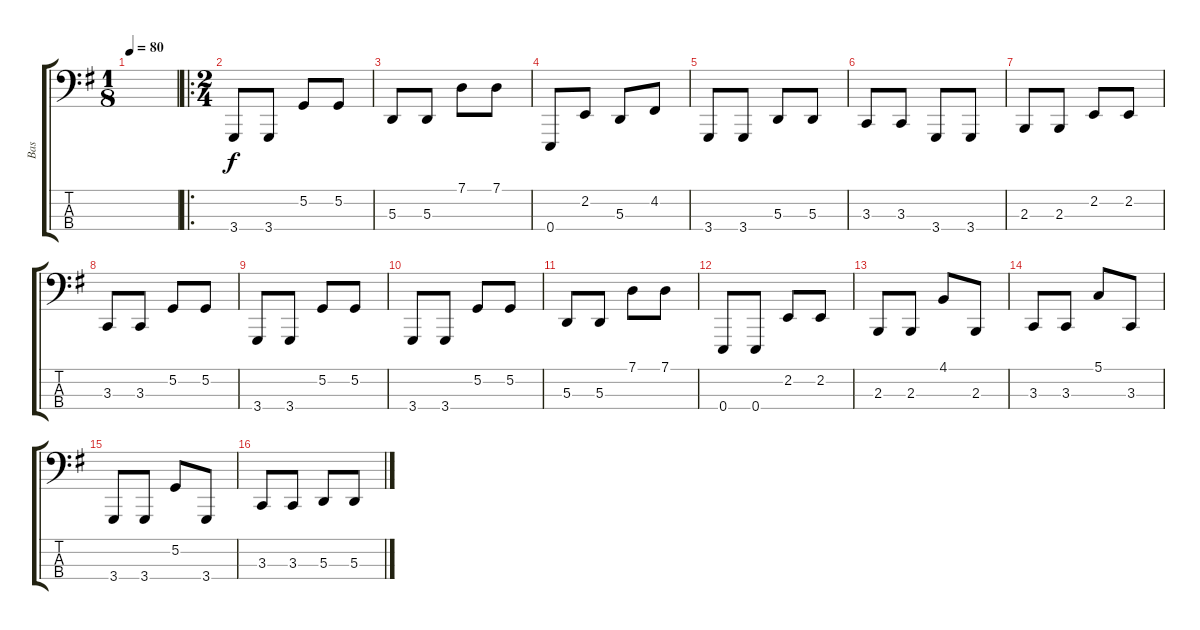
\track ("Bas" "Bas") {instrument cello}
\staff {score tabs}
\tuning (G2 D2 A1 E1) {hide}
\ts (1 8)
\tempo 80
\clef f4
\ks g
|
\ro
\ts (2 4)
3.4.8 3.4.8 5.2.8 5.2.8 |
5.3.8 5.3.8 7.1.8 7.1.8 |
0.4.8 2.2.8 5.3.8 4.2.8 |
3.4.8 3.4.8 5.3.8 5.3.8 |
3.3.8 3.3.8 3.4.8 3.4.8 |
2.3.8 2.3.8 2.2.8 2.2.8 |
3.3.8 3.3.8 5.2.8 5.2.8 |
3.4.8 3.4.8 5.2.8 5.2.8 |
3.4.8 3.4.8 5.2.8 5.2.8 |
5.3.8 5.3.8 7.1.8 7.1.8 |
0.4.8 0.4.8 2.2.8 2.2.8 |
2.3.8 2.3.8 4.1.8 2.3.8 |
3.3.8 3.3.8 5.1.8 3.3.8 |
3.4.8 3.4.8 5.2.8 3.4.8 |
3.3.8 3.3.8 5.3.8 5.3.8
